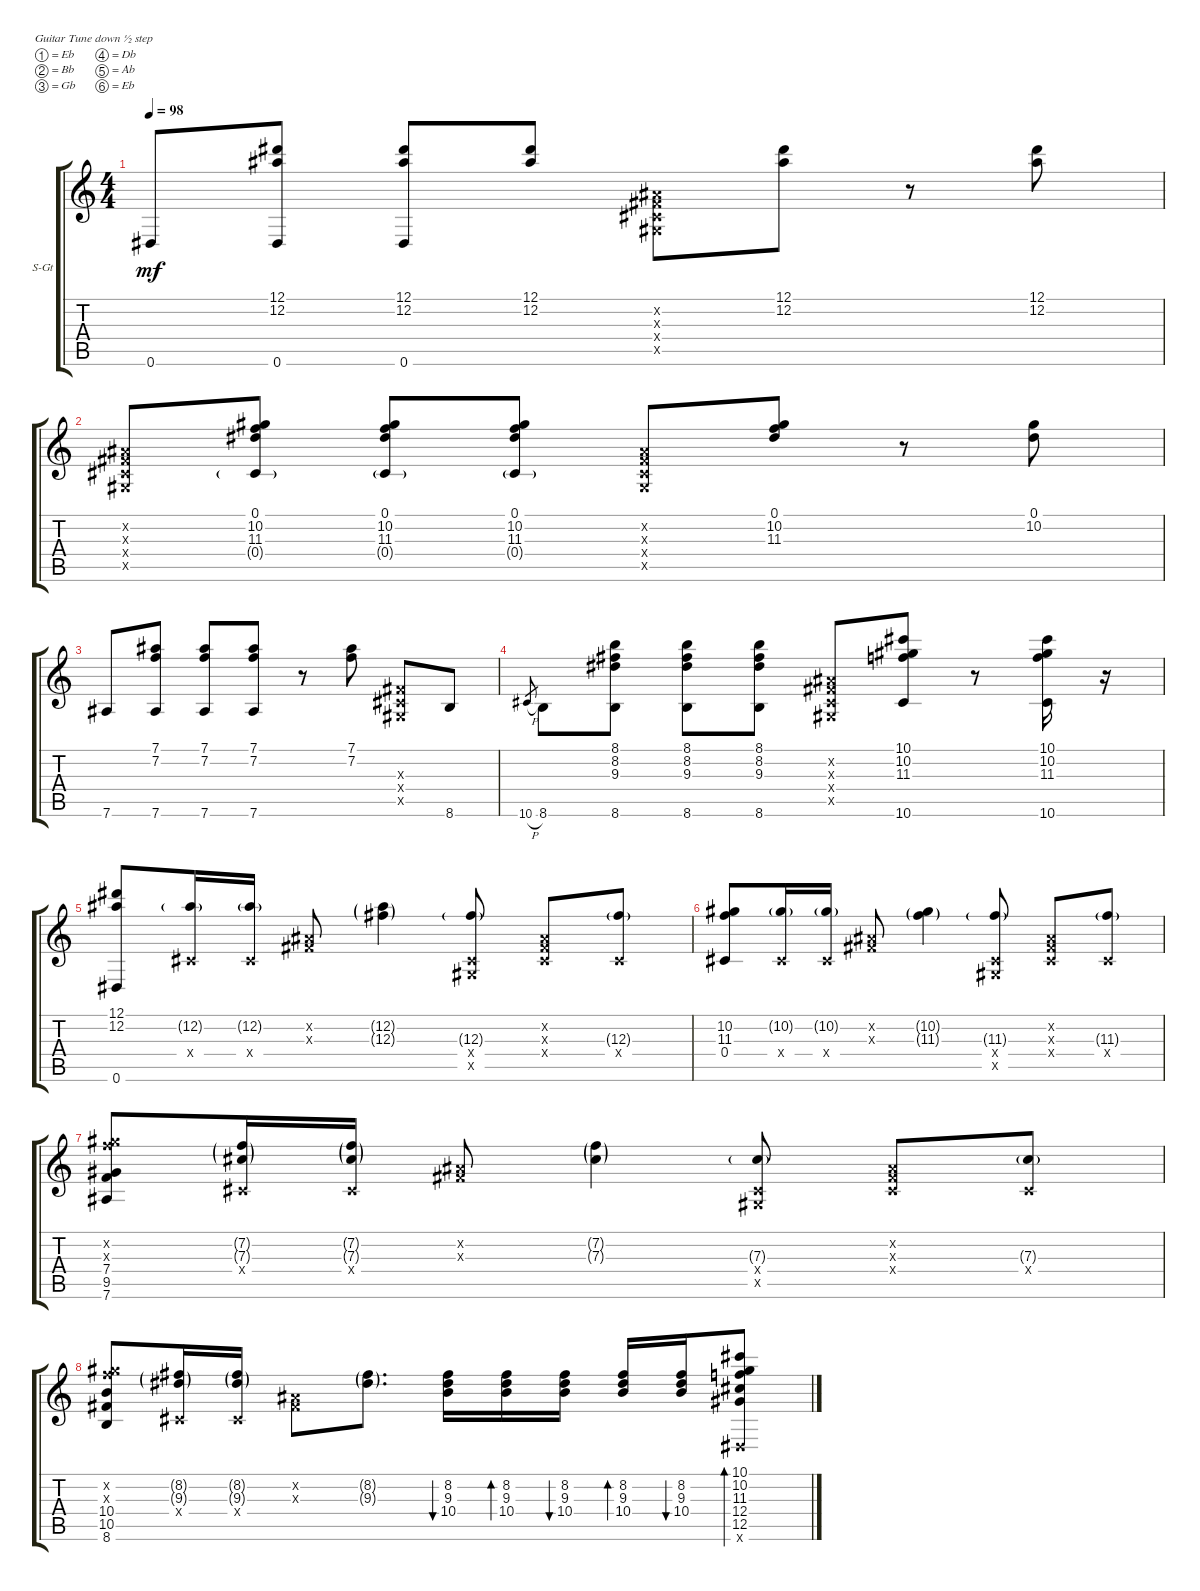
\defaultSystemsLayout 4
\bracketExtendMode groupsimilarinstruments
\firstSystemTrackNameOrientation horizontal
\otherSystemsTrackNameOrientation horizontal
\track ("Steel Guitar" "S-Gt") {instrument acousticguitarsteel}
\staff {score tabs}
\tuning (Eb4 Bb3 Gb3 Db3 Ab2 Eb2)
\ts (4 4)
\tempo 98
\clef g2
\ks c
0.6.8{dy mf} (12.2 0.6 12.1).8 (12.1 12.2 0.6).8 (12.1 12.2).8 (0.4{x} 0.5{x} 0.2{x} 0.3{x}).8 (12.1 12.2).8 r.8 (12.1 12.2).8 |
(0.2{x} 0.3{x} 0.4{x} 0.5{x}).8 (10.2 11.3 0.1 0.4{g}).8 (0.1 10.2 11.3 0.4{g}).8 (0.1 10.2 11.3 0.4{g}).8 (0.2{x} 0.3{x} 0.4{x} 0.5{x}).8 (0.1 10.2 11.3).8 r.8 (0.1 10.2).8 |
7.6.8 (7.1 7.2 7.6).8 (7.1 7.2 7.6).8 (7.1 7.2 7.6).8 r.8 (7.2 7.1).8 (0.3{x} 0.4{x} 0.5{x}).8 8.6.8 |
10.6{h}.8{gr} 8.6.8 (8.6 8.1 8.2 9.3).8 (8.6 9.3 8.2 8.1).8 (8.6 9.3 8.1 8.2).8 (0.2{x} 0.3{x} 0.4{x} 0.5{x}).8 (10.1 10.2 11.3 10.6).8 r.8 (10.1 10.2 11.3 10.6).16 r.16 |
(0.6 12.1 12.2).8 (0.4{x} 12.2{g}).16 (0.4{x} 12.2{g}).16 (0.2{x} 0.3{x}).8 (12.2{g} 12.3{g}).4 (0.4{x} 12.3{g} 0.5{x}).8 (0.3{x} 0.2{x} 0.4{x}).8 (12.3{g} 0.4{x}).8 |
(10.2 11.3 0.4).8 (0.4{x} 10.2{g}).16 (0.4{x} 10.2{g}).16 (0.2{x} 0.3{x}).8 (10.2{g} 11.3{g}).4 (0.4{x} 11.3{g} 0.5{x}).8 (0.3{x} 0.2{x} 0.4{x}).8 (11.3{g} 0.4{x}).8 |
(10.2{x} 11.3{x} 7.4 7.6 9.5).8 (0.4{x} 7.2{g} 7.3{g}).16 (0.4{x} 7.2{g} 7.3{g}).16 (0.2{x} 0.3{x}).8 (7.2{g} 7.3{g}).4 (0.4{x} 7.3{g} 0.5{x}).8 (0.3{x} 0.2{x} 0.4{x}).8 (7.3{g} 0.4{x}).8 |
(10.2{x} 11.3{x} 10.4 8.6 10.5).8 (0.4{x} 8.2{g} 9.3{g}).16 (0.4{x} 8.2{g} 9.3{g}).16 (0.2{x} 0.3{x}).8 (8.2{g} 9.3{g}).8{d} (9.3 10.4 8.2).16{bu 30} (10.4 9.3 8.2).16{bd 30} (9.3 10.4 8.2).16{bu 30} (9.3 10.4 8.2).16{bd 30} (10.4 9.3 8.2).16{bu 30} (10.2 11.3 12.4 12.5 10.1 0.6{x}).8{bd 30}
